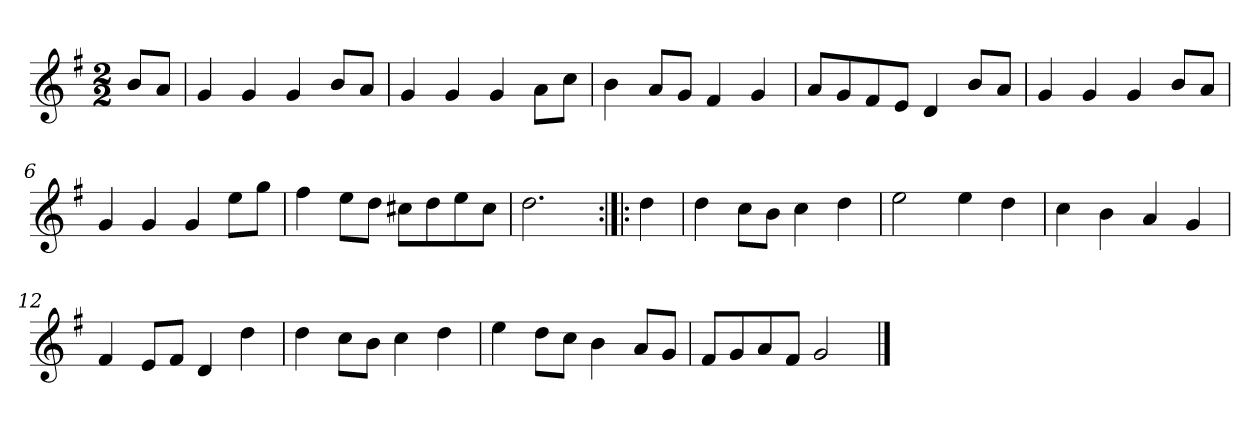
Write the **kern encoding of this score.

**kern
*part1
*staff1
*clefG2
*k[f#]
*G:
*M2/2
*MM120
=
8b/L
8a/J
=1
4g
4g
4g
8b/L
8a/J
=2
4g
4g
4g
8a\L
8cc\J
=3
4b
8a/L
8g/J
4f#
4g
=4
8a/L
8g/
8f#/
8e/J
4d
8b/L
8a/J
=5
4g
4g
4g
8b/L
8a/J
=6
4g
4g
4g
8ee\L
8gg\J
=7
4ff#
8ee\L
8dd\J
8cc#X\L
8dd\
8ee\
8cc#\J
=8
2.dd
=:|!|:
4dd
=9
4dd
8cc\L
8b\J
4cc
4dd
=10
2ee
4ee
4dd
=11
4cc
4b
4a
4g
=12
4f#
8e/L
8f#/J
4d
4dd
=13
4dd
8cc\L
8b\J
4cc
4dd
=14
4ee
8dd\L
8cc\J
4b
8a/L
8g/J
=15
8f#/L
8g/
8a/
8f#/J
2g
==
*-
